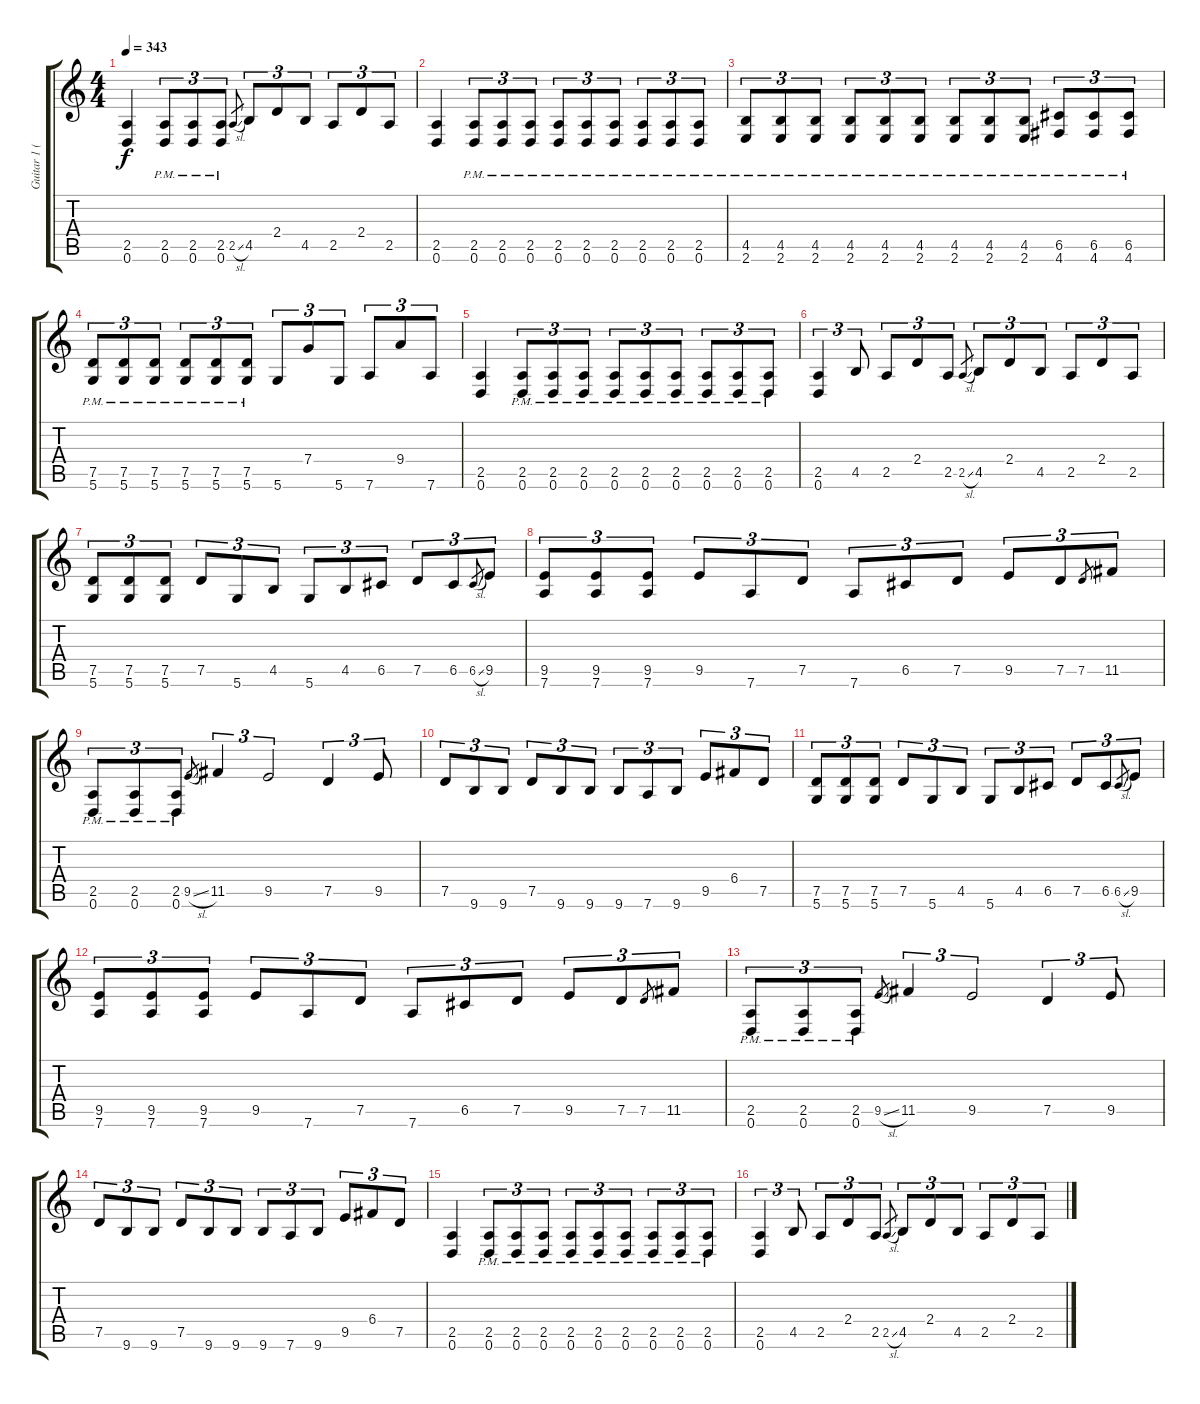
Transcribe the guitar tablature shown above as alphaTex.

\track ("Guitar 1 (Backing)" "Guitar 1 (") {instrument distortionguitar}
\staff {score tabs}
\tuning (D4 A3 F3 C3 G2 D2) {hide}
\ts (4 4)
\tempo 343
\clef g2
\ks c
(2.5 0.6).4{dy f} (2.5{pm} 0.6{pm}).8{tu (3 2)} (2.5{pm} 0.6{pm}).8{tu (3 2)} (2.5{pm} 0.6{pm}).8{tu (3 2)} 2.5{sl}.8{gr} 4.5.8{tu (3 2)} 2.4.8{tu (3 2)} 4.5.8{tu (3 2)} 2.5.8{tu (3 2)} 2.4.8{tu (3 2)} 2.5.8{tu (3 2)} |
(2.5 0.6).4 (2.5{pm} 0.6{pm}).8{tu (3 2)} (2.5{pm} 0.6{pm}).8{tu (3 2)} (2.5{pm} 0.6{pm}).8{tu (3 2)} (2.5{pm} 0.6{pm}).8{tu (3 2)} (2.5{pm} 0.6{pm}).8{tu (3 2)} (2.5{pm} 0.6{pm}).8{tu (3 2)} (2.5{pm} 0.6{pm}).8{tu (3 2)} (2.5{pm} 0.6{pm}).8{tu (3 2)} (2.5{pm} 0.6{pm}).8{tu (3 2)} |
(4.5{pm} 2.6{pm}).8{tu (3 2)} (4.5{pm} 2.6{pm}).8{tu (3 2)} (4.5{pm} 2.6{pm}).8{tu (3 2)} (4.5{pm} 2.6{pm}).8{tu (3 2)} (4.5{pm} 2.6{pm}).8{tu (3 2)} (4.5{pm} 2.6{pm}).8{tu (3 2)} (4.5{pm} 2.6{pm}).8{tu (3 2)} (4.5{pm} 2.6{pm}).8{tu (3 2)} (4.5{pm} 2.6{pm}).8{tu (3 2)} (6.5{pm} 4.6{pm}).8{tu (3 2)} (6.5{pm} 4.6{pm}).8{tu (3 2)} (6.5{pm} 4.6{pm}).8{tu (3 2)} |
(7.5{pm} 5.6{pm}).8{tu (3 2)} (7.5{pm} 5.6{pm}).8{tu (3 2)} (7.5{pm} 5.6{pm}).8{tu (3 2)} (7.5{pm} 5.6{pm}).8{tu (3 2)} (7.5{pm} 5.6{pm}).8{tu (3 2)} (7.5{pm} 5.6{pm}).8{tu (3 2)} 5.6.8{tu (3 2)} 7.4.8{tu (3 2)} 5.6.8{tu (3 2)} 7.6.8{tu (3 2)} 9.4.8{tu (3 2)} 7.6.8{tu (3 2)} |
(2.5 0.6).4 (2.5{pm} 0.6{pm}).8{tu (3 2)} (2.5{pm} 0.6{pm}).8{tu (3 2)} (2.5{pm} 0.6{pm}).8{tu (3 2)} (2.5{pm} 0.6{pm}).8{tu (3 2)} (2.5{pm} 0.6{pm}).8{tu (3 2)} (2.5{pm} 0.6{pm}).8{tu (3 2)} (2.5{pm} 0.6{pm}).8{tu (3 2)} (2.5{pm} 0.6{pm}).8{tu (3 2)} (2.5{pm} 0.6{pm}).8{tu (3 2)} |
(2.5 0.6).4{tu (3 2)} 4.5.8{tu (3 2)} 2.5.8{tu (3 2)} 2.4.8{tu (3 2)} 2.5.8{tu (3 2)} 2.5{sl}.8{gr} 4.5.8{tu (3 2)} 2.4.8{tu (3 2)} 4.5.8{tu (3 2)} 2.5.8{tu (3 2)} 2.4.8{tu (3 2)} 2.5.8{tu (3 2)} |
(7.5 5.6).8{tu (3 2)} (7.5 5.6).8{tu (3 2)} (7.5 5.6).8{tu (3 2)} 7.5.8{tu (3 2)} 5.6.8{tu (3 2)} 4.5.8{tu (3 2)} 5.6.8{tu (3 2)} 4.5.8{tu (3 2)} 6.5.8{tu (3 2)} 7.5.8{tu (3 2)} 6.5.8{tu (3 2)} 6.5{sl}.8{gr} 9.5.8{tu (3 2)} |
(9.5 7.6).8{tu (3 2)} (9.5 7.6).8{tu (3 2)} (9.5 7.6).8{tu (3 2)} 9.5.8{tu (3 2)} 7.6.8{tu (3 2)} 7.5.8{tu (3 2)} 7.6.8{tu (3 2)} 6.5.8{tu (3 2)} 7.5.8{tu (3 2)} 9.5.8{tu (3 2)} 7.5.8{tu (3 2)} 7.5.8{gr} 11.5.8{tu (3 2)} |
(2.5{pm} 0.6{pm}).8{tu (3 2)} (2.5{pm} 0.6{pm}).8{tu (3 2)} (2.5{pm} 0.6{pm}).8{tu (3 2)} 9.5{sl}.8{gr} 11.5.4{tu (3 2)} 9.5.2{tu (3 2)} 7.5.4{tu (3 2)} 9.5.8{tu (3 2)} |
7.5.8{tu (3 2)} 9.6.8{tu (3 2)} 9.6.8{tu (3 2)} 7.5.8{tu (3 2)} 9.6.8{tu (3 2)} 9.6.8{tu (3 2)} 9.6.8{tu (3 2)} 7.6.8{tu (3 2)} 9.6.8{tu (3 2)} 9.5.8{tu (3 2)} 6.4.8{tu (3 2)} 7.5.8{tu (3 2)} |
(7.5 5.6).8{tu (3 2)} (7.5 5.6).8{tu (3 2)} (7.5 5.6).8{tu (3 2)} 7.5.8{tu (3 2)} 5.6.8{tu (3 2)} 4.5.8{tu (3 2)} 5.6.8{tu (3 2)} 4.5.8{tu (3 2)} 6.5.8{tu (3 2)} 7.5.8{tu (3 2)} 6.5.8{tu (3 2)} 6.5{sl}.8{gr} 9.5.8{tu (3 2)} |
(9.5 7.6).8{tu (3 2)} (9.5 7.6).8{tu (3 2)} (9.5 7.6).8{tu (3 2)} 9.5.8{tu (3 2)} 7.6.8{tu (3 2)} 7.5.8{tu (3 2)} 7.6.8{tu (3 2)} 6.5.8{tu (3 2)} 7.5.8{tu (3 2)} 9.5.8{tu (3 2)} 7.5.8{tu (3 2)} 7.5.8{gr} 11.5.8{tu (3 2)} |
(2.5{pm} 0.6{pm}).8{tu (3 2)} (2.5{pm} 0.6{pm}).8{tu (3 2)} (2.5{pm} 0.6{pm}).8{tu (3 2)} 9.5{sl}.8{gr} 11.5.4{tu (3 2)} 9.5.2{tu (3 2)} 7.5.4{tu (3 2)} 9.5.8{tu (3 2)} |
7.5.8{tu (3 2)} 9.6.8{tu (3 2)} 9.6.8{tu (3 2)} 7.5.8{tu (3 2)} 9.6.8{tu (3 2)} 9.6.8{tu (3 2)} 9.6.8{tu (3 2)} 7.6.8{tu (3 2)} 9.6.8{tu (3 2)} 9.5.8{tu (3 2)} 6.4.8{tu (3 2)} 7.5.8{tu (3 2)} |
(2.5 0.6).4 (2.5{pm} 0.6{pm}).8{tu (3 2)} (2.5{pm} 0.6{pm}).8{tu (3 2)} (2.5{pm} 0.6{pm}).8{tu (3 2)} (2.5{pm} 0.6{pm}).8{tu (3 2)} (2.5{pm} 0.6{pm}).8{tu (3 2)} (2.5{pm} 0.6{pm}).8{tu (3 2)} (2.5{pm} 0.6{pm}).8{tu (3 2)} (2.5{pm} 0.6{pm}).8{tu (3 2)} (2.5{pm} 0.6{pm}).8{tu (3 2)} |
(2.5 0.6).4{tu (3 2)} 4.5.8{tu (3 2)} 2.5.8{tu (3 2)} 2.4.8{tu (3 2)} 2.5.8{tu (3 2)} 2.5{sl}.8{gr} 4.5.8{tu (3 2)} 2.4.8{tu (3 2)} 4.5.8{tu (3 2)} 2.5.8{tu (3 2)} 2.4.8{tu (3 2)} 2.5.8{tu (3 2)}
